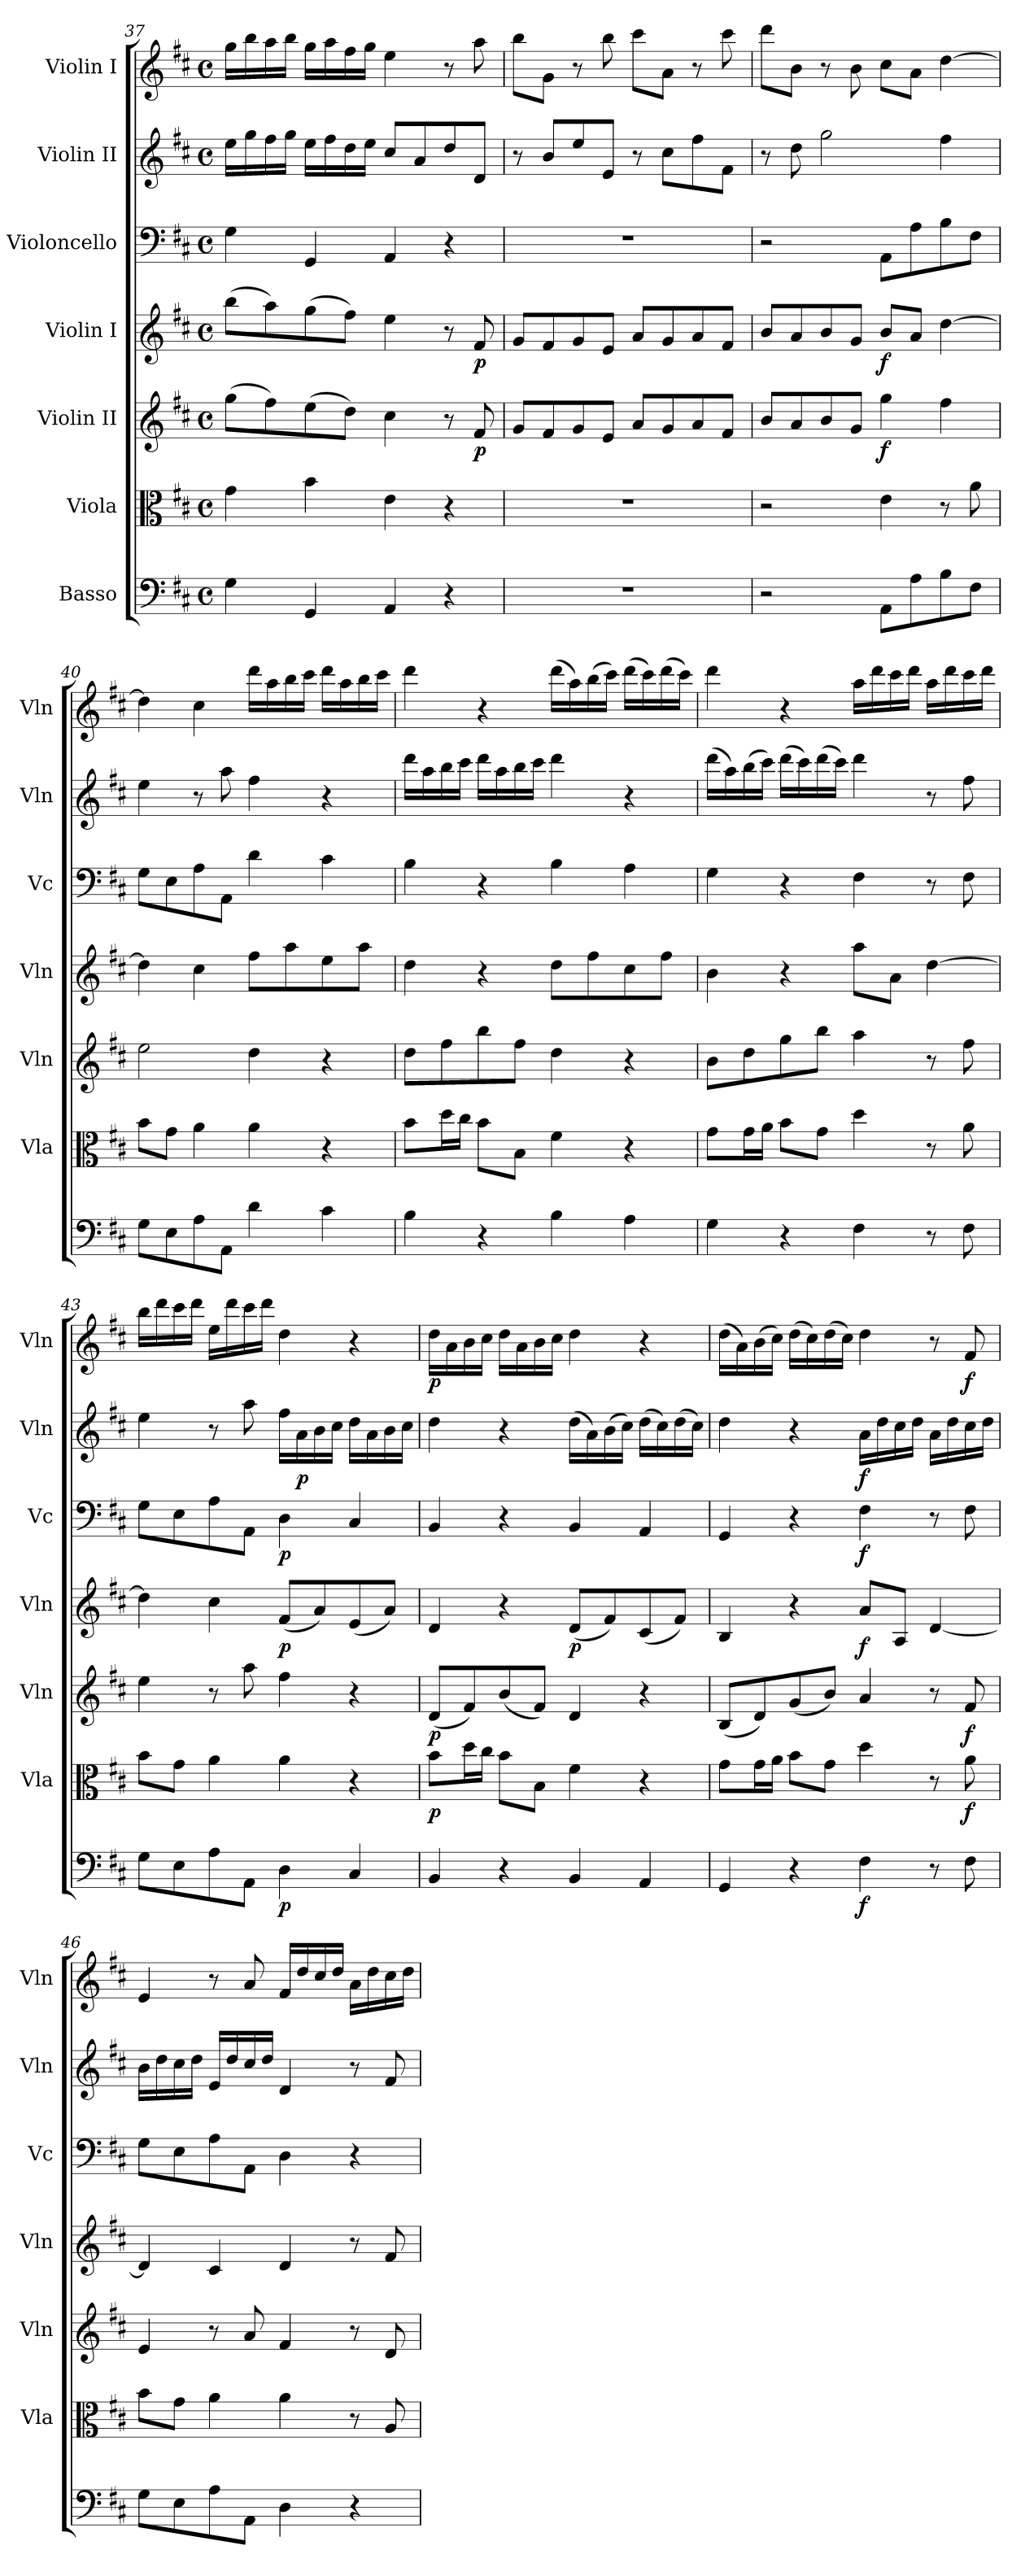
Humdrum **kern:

**kern	**dynam	**kern	**dynam	**kern	**dynam	**kern	**dynam	**kern	**dynam	**kern	**dynam	**kern	**dynam
*part7	*part7	*part6	*part6	*part5	*part5	*part4	*part4	*part3	*part3	*part2	*part2	*part1	*part1
*staff7	*staff7	*staff6	*staff6	*staff5	*staff5	*staff4	*staff4	*staff3	*staff3	*staff2	*staff2	*staff1	*staff1
*I"Basso	*	*I"Viola	*	*I"Violin II	*	*I"Violin I	*	*I"Violoncello	*	*I"Violin II	*	*I"Violin I	*
*	*	*I'Vla	*	*I'Vln	*	*I'Vln	*	*I'Vc	*	*I'Vln	*	*I'Vln	*
*clefF4	*	*clefC3	*	*clefG2	*	*clefG2	*	*clefF4	*	*clefG2	*	*clefG2	*
*k[f#c#]	*	*k[f#c#]	*	*k[f#c#]	*	*k[f#c#]	*	*k[f#c#]	*	*k[f#c#]	*	*k[f#c#]	*
*M4/4	*	*M4/4	*	*M4/4	*	*M4/4	*	*M4/4	*	*M4/4	*	*M4/4	*
*met(c)	*	*met(c)	*	*met(c)	*	*met(c)	*	*met(c)	*	*met(c)	*	*met(c)	*
=37	=37	=37	=37	=37	=37	=37	=37	=37	=37	=37	=37	=37	=37
4G\	.	4g\	.	(>8gg\L	.	(>8bb\L	.	4G\	.	16ee\LL	.	16gg\LL	.
.	.	.	.	.	.	.	.	.	.	16gg\	.	16bb\	.
.	.	.	.	8ff#\)	.	8aa\)	.	.	.	16ff#\	.	16aa\	.
.	.	.	.	.	.	.	.	.	.	16gg\JJ	.	16bb\JJ	.
4GG/	.	4b\	.	(>8ee\	.	(>8gg\	.	4GG/	.	16ee\LL	.	16gg\LL	.
.	.	.	.	.	.	.	.	.	.	16ff#\	.	16aa\	.
.	.	.	.	8dd\J)	.	8ff#\J)	.	.	.	16dd\	.	16ff#\	.
.	.	.	.	.	.	.	.	.	.	16ee\JJ	.	16gg\JJ	.
4AA/	.	4e\	.	4cc#\	.	4ee\	.	4AA/	.	8cc#/L	.	4ee\	.
.	.	.	.	.	.	.	.	.	.	8a/	.	.	.
4r	.	4r	.	8r	.	8r	.	4r	.	8dd/	.	8r	.
!	!	!	!	!	!LO:DY:b	!	!LO:DY:b	!	!	!	!	!	!
.	.	.	.	8f#/	p	8f#/	p	.	.	8d/J	.	8aa\	.
=38	=38	=38	=38	=38	=38	=38	=38	=38	=38	=38	=38	=38	=38
1r	.	1r	.	8g/L	.	8g/L	.	1r	.	8r	.	8bb\L	.
.	.	.	.	8f#/	.	8f#/	.	.	.	8b/L	.	8g\J	.
.	.	.	.	8g/	.	8g/	.	.	.	8ee/	.	8r	.
.	.	.	.	8e/J	.	8e/J	.	.	.	8e/J	.	8bb\	.
.	.	.	.	8a/L	.	8a/L	.	.	.	8r	.	8ccc#\L	.
.	.	.	.	8g/	.	8g/	.	.	.	8cc#\L	.	8a\J	.
.	.	.	.	8a/	.	8a/	.	.	.	8ff#\	.	8r	.
.	.	.	.	8f#/J	.	8f#/J	.	.	.	8f#\J	.	8ccc#\	.
=39	=39	=39	=39	=39	=39	=39	=39	=39	=39	=39	=39	=39	=39
2r	.	2r	.	8b/L	.	8b/L	.	2r	.	8r	.	8ddd\L	.
.	.	.	.	8a/	.	8a/	.	.	.	8dd\	.	8b\J	.
.	.	.	.	8b/	.	8b/	.	.	.	2gg\	.	8r	.
.	.	.	.	8g/J	.	8g/J	.	.	.	.	.	8b\	.
!	!	!	!	!	!LO:DY:b	!	!LO:DY:b	!	!	!	!	!	!
8AA\L	.	4e\	.	4gg\	f	8b/L	f	8AA\L	.	.	.	8cc#\L	.
8A\	.	.	.	.	.	8a/J	.	8A\	.	.	.	8a\J	.
8B\	.	8r	.	4ff#\	.	[4dd\	.	8B\	.	4ff#\	.	[4dd\	.
8F#\J	.	8a\	.	.	.	.	.	8F#\J	.	.	.	.	.
=40	=40	=40	=40	=40	=40	=40	=40	=40	=40	=40	=40	=40	=40
8G\L	.	8b\L	.	2ee\	.	4dd\]	.	8G\L	.	4ee\	.	4dd\]	.
8E\	.	8g\J	.	.	.	.	.	8E\	.	.	.	.	.
8A\	.	4a\	.	.	.	4cc#\	.	8A\	.	8r	.	4cc#\	.
8AA\J	.	.	.	.	.	.	.	8AA\J	.	8aa\	.	.	.
4d\	.	4a\	.	4dd\	.	8ff#\L	.	4d\	.	4ff#\	.	16ddd\LL	.
.	.	.	.	.	.	.	.	.	.	.	.	16aa\	.
.	.	.	.	.	.	8aa\	.	.	.	.	.	16bb\	.
.	.	.	.	.	.	.	.	.	.	.	.	16ccc#\JJ	.
4c#\	.	4r	.	4r	.	8ee\	.	4c#\	.	4r	.	16ddd\LL	.
.	.	.	.	.	.	.	.	.	.	.	.	16aa\	.
.	.	.	.	.	.	8aa\J	.	.	.	.	.	16bb\	.
.	.	.	.	.	.	.	.	.	.	.	.	16ccc#\JJ	.
!!LO:PB:g=z
=41	=41	=41	=41	=41	=41	=41	=41	=41	=41	=41	=41	=41	=41
4B\	.	8b\L	.	8dd\L	.	4dd\	.	4B\	.	16ddd\LL	.	4ddd\	.
.	.	.	.	.	.	.	.	.	.	16aa\	.	.	.
.	.	16dd\L	.	8ff#\	.	.	.	.	.	16bb\	.	.	.
.	.	16cc#\JJ	.	.	.	.	.	.	.	16ccc#\JJ	.	.	.
4r	.	8b\L	.	8bb\	.	4r	.	4r	.	16ddd\LL	.	4r	.
.	.	.	.	.	.	.	.	.	.	16aa\	.	.	.
.	.	8B\J	.	8ff#\J	.	.	.	.	.	16bb\	.	.	.
.	.	.	.	.	.	.	.	.	.	16ccc#\JJ	.	.	.
4B\	.	4f#\	.	4dd\	.	8dd\L	.	4B\	.	4ddd\	.	(>16ddd\LL	.
.	.	.	.	.	.	.	.	.	.	.	.	16aa\)	.
.	.	.	.	.	.	8ff#\	.	.	.	.	.	(>16bb\	.
.	.	.	.	.	.	.	.	.	.	.	.	16ccc#\JJ)	.
4A\	.	4r	.	4r	.	8cc#\	.	4A\	.	4r	.	(>16ddd\LL	.
.	.	.	.	.	.	.	.	.	.	.	.	16ccc#\)	.
.	.	.	.	.	.	8ff#\J	.	.	.	.	.	(>16ddd\	.
.	.	.	.	.	.	.	.	.	.	.	.	16ccc#\JJ)	.
=42	=42	=42	=42	=42	=42	=42	=42	=42	=42	=42	=42	=42	=42
4G\	.	8g\L	.	8b\L	.	4b\	.	4G\	.	(>16ddd\LL	.	4ddd\	.
.	.	.	.	.	.	.	.	.	.	16aa\)	.	.	.
.	.	16g\L	.	8dd\	.	.	.	.	.	(>16bb\	.	.	.
.	.	16a\JJ	.	.	.	.	.	.	.	16ccc#\JJ)	.	.	.
4r	.	8b\L	.	8gg\	.	4r	.	4r	.	(>16ddd\LL	.	4r	.
.	.	.	.	.	.	.	.	.	.	16ccc#\)	.	.	.
.	.	8g\J	.	8bb\J	.	.	.	.	.	(>16ddd\	.	.	.
.	.	.	.	.	.	.	.	.	.	16ccc#\JJ)	.	.	.
4F#\	.	4dd\	.	4aa\	.	8aa\L	.	4F#\	.	4ddd\	.	16aa\LL	.
.	.	.	.	.	.	.	.	.	.	.	.	16ddd\	.
.	.	.	.	.	.	8a\J	.	.	.	.	.	16ccc#\	.
.	.	.	.	.	.	.	.	.	.	.	.	16ddd\JJ	.
8r	.	8r	.	8r	.	[4dd\	.	8r	.	8r	.	16aa\LL	.
.	.	.	.	.	.	.	.	.	.	.	.	16ddd\	.
8F#\	.	8a\	.	8ff#\	.	.	.	8F#\	.	8ff#\	.	16ccc#\	.
.	.	.	.	.	.	.	.	.	.	.	.	16ddd\JJ	.
=43	=43	=43	=43	=43	=43	=43	=43	=43	=43	=43	=43	=43	=43
8G\L	.	8b\L	.	4ee\	.	4dd\]	.	8G\L	.	4ee\	.	16bb\LL	.
.	.	.	.	.	.	.	.	.	.	.	.	16ddd\	.
8E\	.	8g\J	.	.	.	.	.	8E\	.	.	.	16ccc#\	.
.	.	.	.	.	.	.	.	.	.	.	.	16ddd\JJ	.
8A\	.	4a\	.	8r	.	4cc#\	.	8A\	.	8r	.	16ee\LL	.
.	.	.	.	.	.	.	.	.	.	.	.	16ddd\	.
8AA\J	.	.	.	8aa\	.	.	.	8AA\J	.	8aa\	.	16ccc#\	.
.	.	.	.	.	.	.	.	.	.	.	.	16ddd\JJ	.
!	!LO:DY:b	!	!	!	!	!	!LO:DY:b	!	!LO:DY:b	!	!	!	!
4D\	p	4a\	.	4ff#\	.	(<8f#/L	p	4D\	p	16ff#\LL	.	4dd\	.
!	!	!	!	!	!	!	!	!	!	!	!LO:DY:b	!	!
.	.	.	.	.	.	.	.	.	.	16a\	p	.	.
.	.	.	.	.	.	8a/)	.	.	.	16b\	.	.	.
.	.	.	.	.	.	.	.	.	.	16cc#\JJ	.	.	.
4C#/	.	4r	.	4r	.	(<8e/	.	4C#/	.	16dd\LL	.	4r	.
.	.	.	.	.	.	.	.	.	.	16a\	.	.	.
.	.	.	.	.	.	8a/J)	.	.	.	16b\	.	.	.
.	.	.	.	.	.	.	.	.	.	16cc#\JJ	.	.	.
!!LO:LB:g=z
=44	=44	=44	=44	=44	=44	=44	=44	=44	=44	=44	=44	=44	=44
!	!	!	!LO:DY:b	!	!LO:DY:b	!	!	!	!	!	!	!	!LO:DY:b
4BB/	.	8b\L	p	(<8d/L	p	4d/	.	4BB/	.	4dd\	.	16dd\LL	p
.	.	.	.	.	.	.	.	.	.	.	.	16a\	.
.	.	16dd\L	.	8f#/)	.	.	.	.	.	.	.	16b\	.
.	.	16cc#\JJ	.	.	.	.	.	.	.	.	.	16cc#\JJ	.
4r	.	8b\L	.	(<8b/	.	4r	.	4r	.	4r	.	16dd\LL	.
.	.	.	.	.	.	.	.	.	.	.	.	16a\	.
.	.	8B\J	.	8f#/J)	.	.	.	.	.	.	.	16b\	.
.	.	.	.	.	.	.	.	.	.	.	.	16cc#\JJ	.
!	!	!	!	!	!	!	!LO:DY:b	!	!	!	!	!	!
4BB/	.	4f#\	.	4d/	.	(<8d/L	p	4BB/	.	(>16dd\LL	.	4dd\	.
.	.	.	.	.	.	.	.	.	.	16a\)	.	.	.
.	.	.	.	.	.	8f#/)	.	.	.	(>16b\	.	.	.
.	.	.	.	.	.	.	.	.	.	16cc#\JJ)	.	.	.
4AA/	.	4r	.	4r	.	(<8c#/	.	4AA/	.	(>16dd\LL	.	4r	.
.	.	.	.	.	.	.	.	.	.	16cc#\)	.	.	.
.	.	.	.	.	.	8f#/J)	.	.	.	(>16dd\	.	.	.
.	.	.	.	.	.	.	.	.	.	16cc#\JJ)	.	.	.
=45	=45	=45	=45	=45	=45	=45	=45	=45	=45	=45	=45	=45	=45
4GG/	.	8g\L	.	(<8B/L	.	4B/	.	4GG/	.	4dd\	.	(>16dd\LL	.
.	.	.	.	.	.	.	.	.	.	.	.	16a\)	.
.	.	16g\L	.	8d/)	.	.	.	.	.	.	.	(>16b\	.
.	.	16a\JJ	.	.	.	.	.	.	.	.	.	16cc#\JJ)	.
4r	.	8b\L	.	(<8g/	.	4r	.	4r	.	4r	.	(>16dd\LL	.
.	.	.	.	.	.	.	.	.	.	.	.	16cc#\)	.
.	.	8g\J	.	8b/J)	.	.	.	.	.	.	.	(>16dd\	.
.	.	.	.	.	.	.	.	.	.	.	.	16cc#\JJ)	.
!	!LO:DY:b	!	!	!	!	!	!LO:DY:b	!	!LO:DY:b	!	!LO:DY:b	!	!
4F#\	f	4dd\	.	4a/	.	8a/L	f	4F#\	f	16a\LL	f	4dd\	.
.	.	.	.	.	.	.	.	.	.	16dd\	.	.	.
.	.	.	.	.	.	8A/J	.	.	.	16cc#\	.	.	.
.	.	.	.	.	.	.	.	.	.	16dd\JJ	.	.	.
8r	.	8r	.	8r	.	[4d/	.	8r	.	16a\LL	.	8r	.
.	.	.	.	.	.	.	.	.	.	16dd\	.	.	.
!	!	!	!LO:DY:b	!	!LO:DY:b	!	!	!	!	!	!	!	!LO:DY:b
8F#\	.	8a\	f	8f#/	f	.	.	8F#\	.	16cc#\	.	8f#/	f
.	.	.	.	.	.	.	.	.	.	16dd\JJ	.	.	.
=46	=46	=46	=46	=46	=46	=46	=46	=46	=46	=46	=46	=46	=46
8G\L	.	8b\L	.	4e/	.	4d/]	.	8G\L	.	16b\LL	.	4e/	.
.	.	.	.	.	.	.	.	.	.	16dd\	.	.	.
8E\	.	8g\J	.	.	.	.	.	8E\	.	16cc#\	.	.	.
.	.	.	.	.	.	.	.	.	.	16dd\JJ	.	.	.
8A\	.	4a\	.	8r	.	4c#/	.	8A\	.	16e/LL	.	8r	.
.	.	.	.	.	.	.	.	.	.	16dd/	.	.	.
8AA\J	.	.	.	8a/	.	.	.	8AA\J	.	16cc#/	.	8a/	.
.	.	.	.	.	.	.	.	.	.	16dd/JJ	.	.	.
4D\	.	4a\	.	4f#/	.	4d/	.	4D\	.	4d/	.	16f#/LL	.
.	.	.	.	.	.	.	.	.	.	.	.	16dd/	.
.	.	.	.	.	.	.	.	.	.	.	.	16cc#/	.
.	.	.	.	.	.	.	.	.	.	.	.	16dd/JJ	.
4r	.	8r	.	8r	.	8r	.	4r	.	8r	.	16a\LL	.
.	.	.	.	.	.	.	.	.	.	.	.	16dd\	.
.	.	8A/	.	8d/	.	8f#/	.	.	.	8f#/	.	16cc#\	.
.	.	.	.	.	.	.	.	.	.	.	.	16dd\JJ	.
=	=	=	=	=	=	=	=	=	=	=	=	=	=
*-	*-	*-	*-	*-	*-	*-	*-	*-	*-	*-	*-	*-	*-
